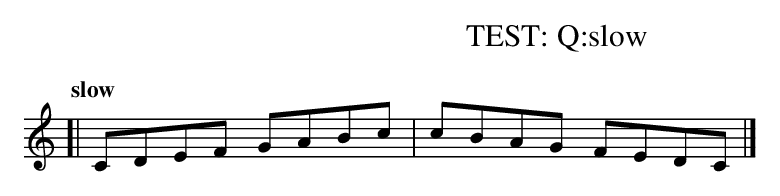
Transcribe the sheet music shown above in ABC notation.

X:1
T: TEST: Q:slow
Q:"slow"
K: C
[| CDEF GABc | cBAG FEDC |]
